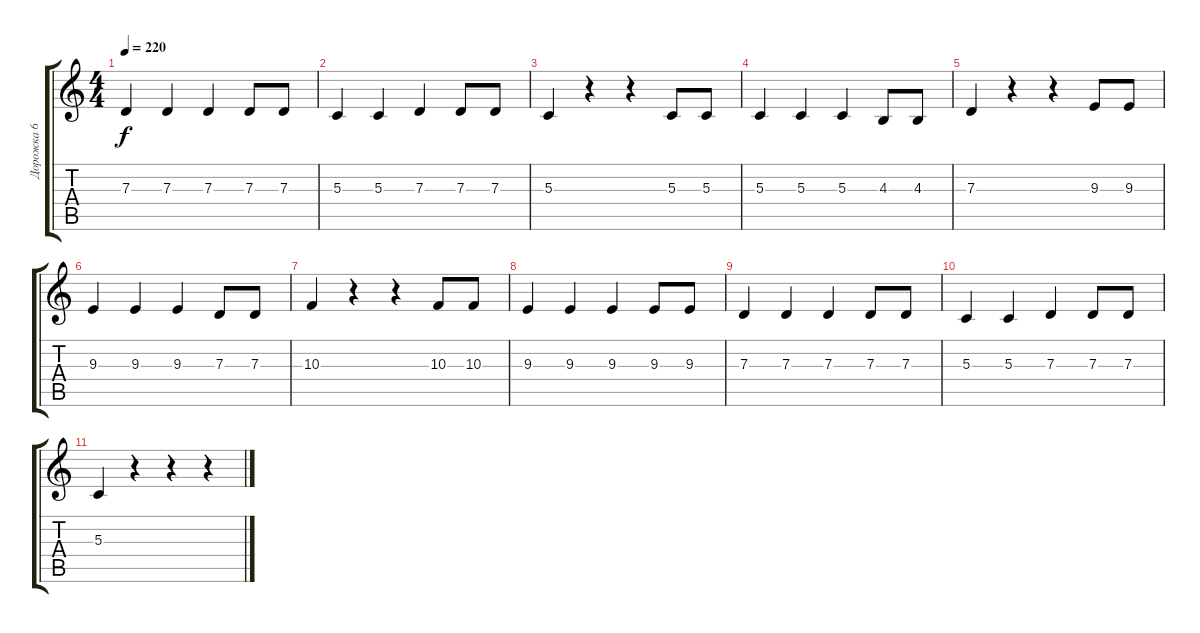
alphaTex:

\track ("Дорожка 6" "Дорожка 6") {instrument bassoon}
\staff {score tabs}
\tuning (E4 B3 G3 D3 A2 E2) {hide}
\ts (4 4)
\tempo 220
\clef g2
\ks c
7.3.4{dy f} 7.3.4 7.3.4 7.3.8 7.3.8 |
5.3.4 5.3.4 7.3.4 7.3.8 7.3.8 |
5.3.4 r.4 r.4 5.3.8 5.3.8 |
5.3.4 5.3.4 5.3.4 4.3.8 4.3.8 |
7.3.4 r.4 r.4 9.3.8 9.3.8 |
9.3.4 9.3.4 9.3.4 7.3.8 7.3.8 |
10.3.4 r.4 r.4 10.3.8 10.3.8 |
9.3.4 9.3.4 9.3.4 9.3.8 9.3.8 |
7.3.4 7.3.4 7.3.4 7.3.8 7.3.8 |
5.3.4 5.3.4 7.3.4 7.3.8 7.3.8 |
5.3.4 r.4 r.4 r.4
